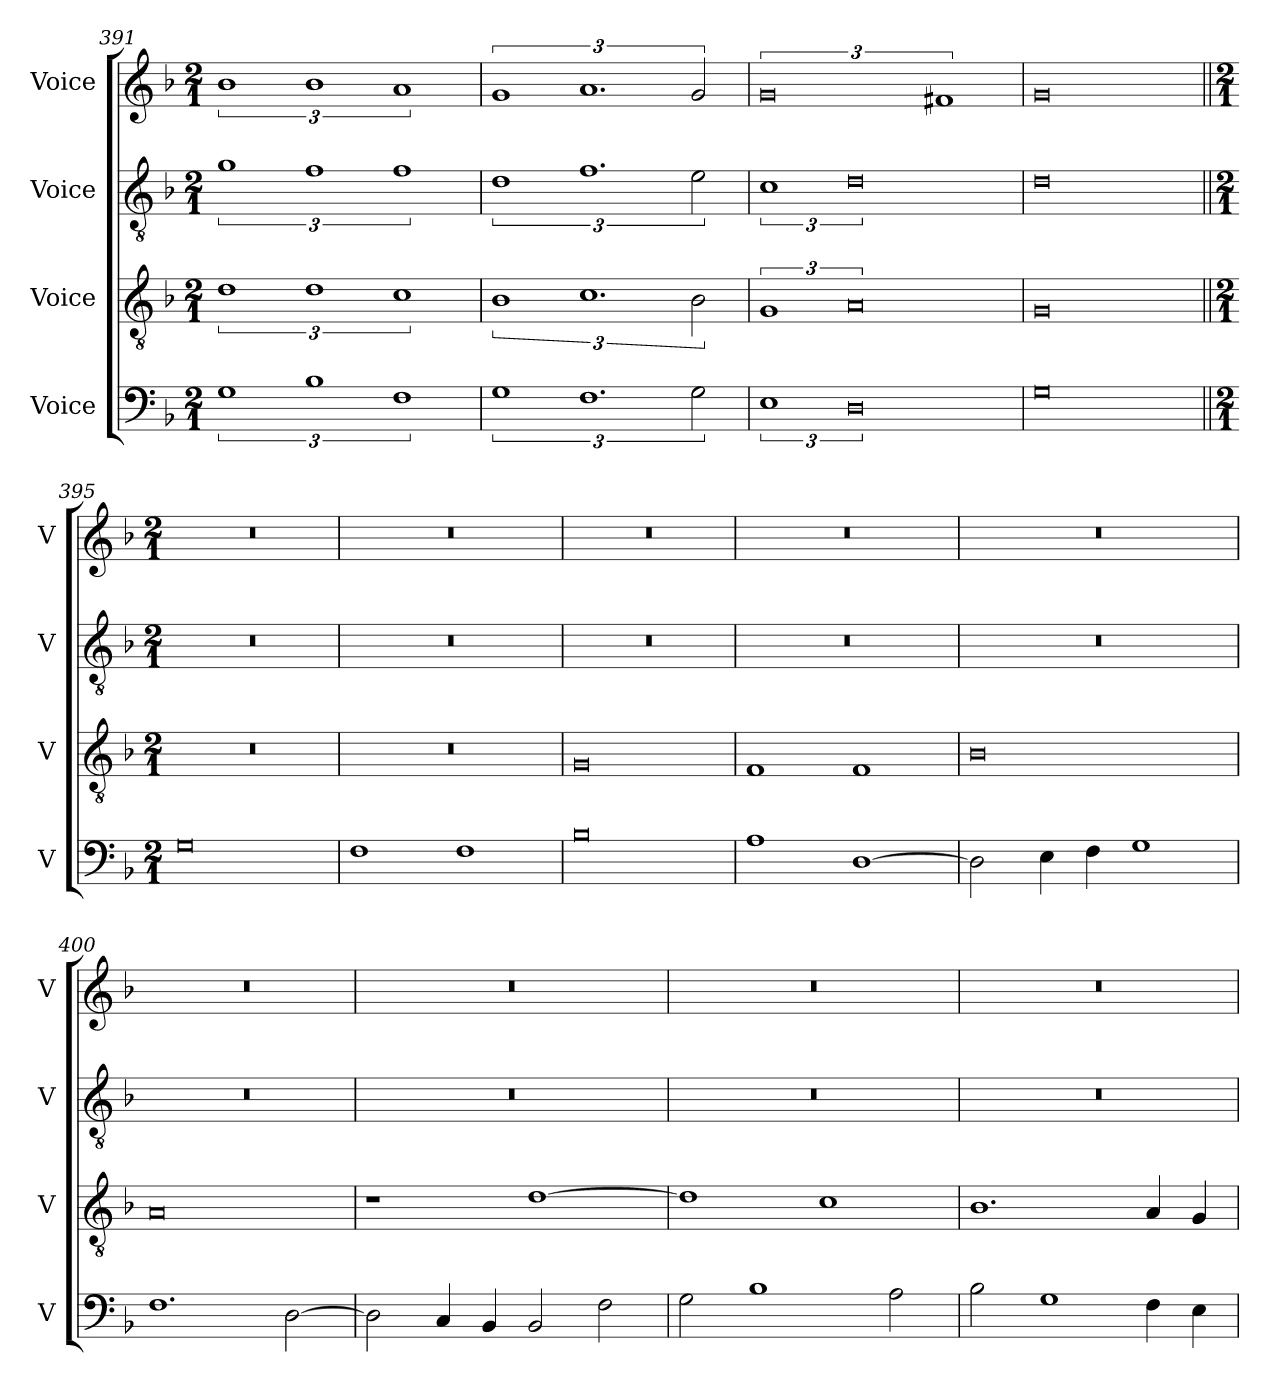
**kern	**kern	**kern	**kern
*part4	*part3	*part2	*part1
*staff4	*staff3	*staff2	*staff1
*I"Voice	*I"Voice	*I"Voice	*I"Voice
*I'V	*I'V	*I'V	*I'V
*clefF4	*clefGv2	*clefGv2	*clefG2
*k[b-]	*k[b-]	*k[b-]	*k[b-]
*M2/1	*M2/1	*M2/1	*M2/1
=391	=391	=391	=391
3%2G	3%2d	3%2g	3%2b-
3%2B-	3%2d	3%2f	3%2b-
3%2F	3%2c	3%2f	3%2a
=392	=392	=392	=392
3%2G	3%2B-	3%2d	3%2g
3%2.F	3%2.c	3%2.f	3%2.a
3G\	3B-\	3e\	3g/
=393	=393	=393	=393
3%2E	3%2G	3%2c	3%4g
3%4D	3%4A	3%4d	.
.	.	.	3%2f#X
!!LO:LB:g=z
=394	=394	=394	=394
0G	0G	0d	0g
=395||	=395||	=395||	=395||
*M2/1	*M2/1	*M2/1	*M2/1
0G	0r	0r	0r
=396	=396	=396	=396
1F	0r	0r	0r
1F	.	.	.
=397	=397	=397	=397
0B-	0G	0r	0r
=398	=398	=398	=398
1A	1F	0r	0r
[1D	1F	.	.
=399	=399	=399	=399
2D\]	0B-	0r	0r
4E\	.	.	.
4F\	.	.	.
1G	.	.	.
=400	=400	=400	=400
1.F	0A	0r	0r
[2D\	.	.	.
=401	=401	=401	=401
2D\]	1r	0r	0r
4C/	.	.	.
4BB-/	.	.	.
2BB-/	[1d	.	.
2F\	.	.	.
=402	=402	=402	=402
2G\	1d]	0r	0r
1B-	.	.	.
.	1c	.	.
2A\	.	.	.
!!LO:LB:g=z
=403	=403	=403	=403
2B-\	1.B-	0r	0r
1G	.	.	.
4F\	4A/	.	.
4E\	4G/	.	.
=	=	=	=
*-	*-	*-	*-
